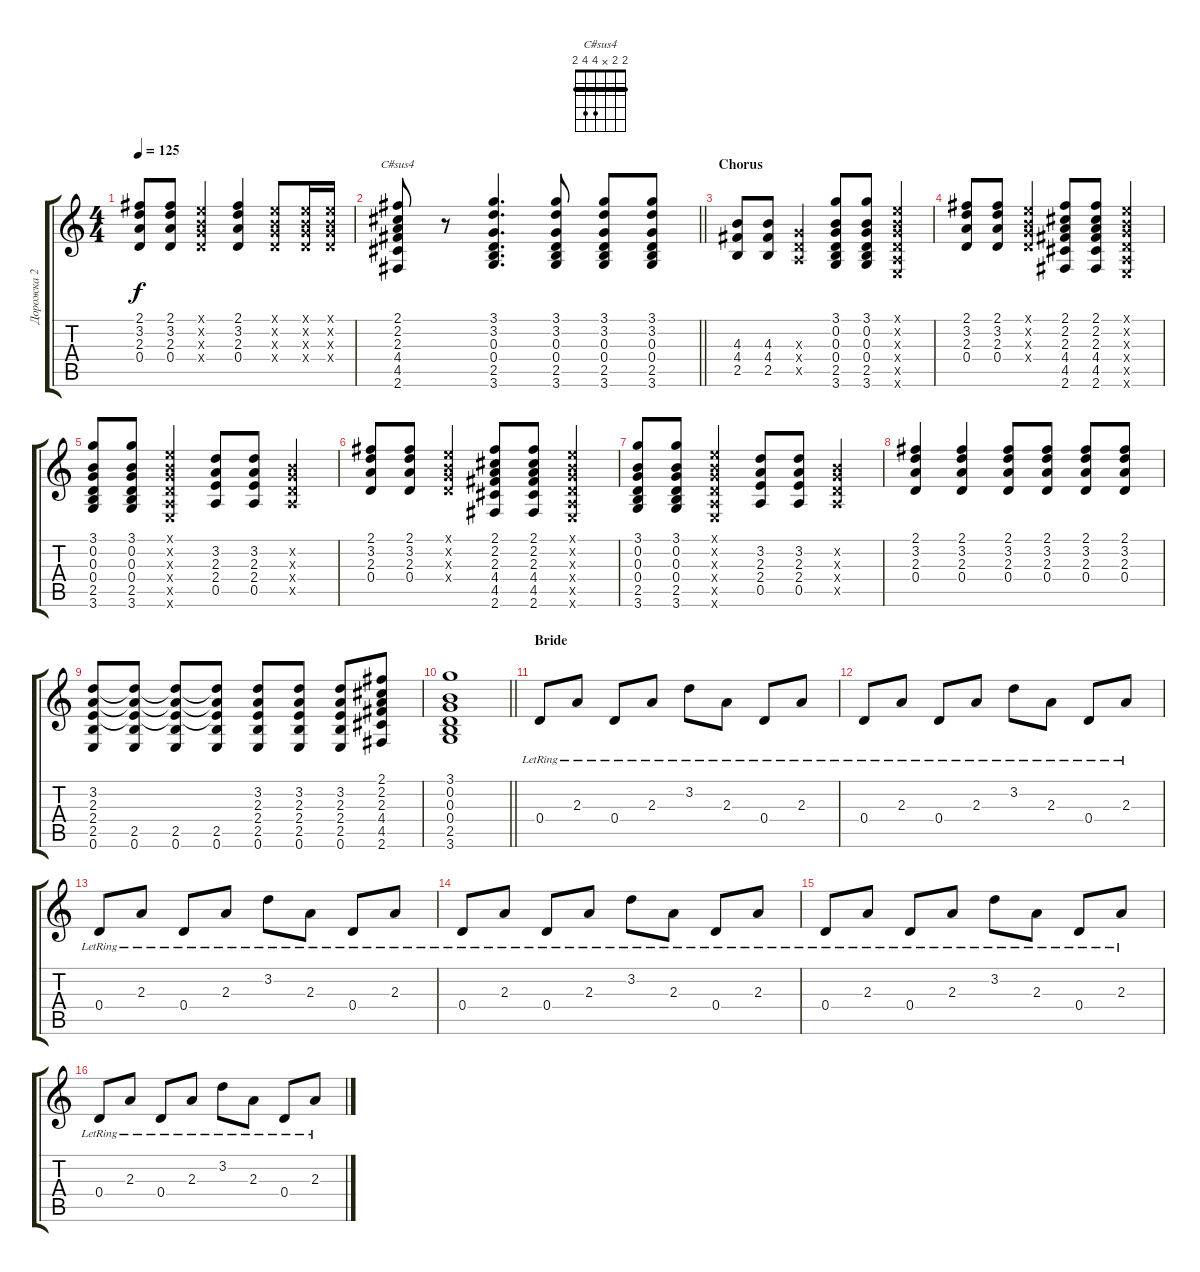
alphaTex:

\track ("Дорожка 2" "Дорожка 2") {instrument acousticguitarsteel}
\staff {score tabs}
\tuning (E4 B3 G3 D3 A2 E2) {hide}
\chord ("C#sus4" 2 2 x 4 4 2) {barre 2}
\ts (4 4)
\tempo 125
\clef g2
\ks c
(2.1 3.2 2.3 0.4).8{dy f} (2.1 3.2 2.3 0.4).8 (0.1{x} 0.2{x} 0.3{x} 0.4{x}).4 (2.1 3.2 2.3 0.4).4 (0.1{x} 0.2{x} 0.3{x} 0.4{x}).8 (0.1{x} 0.2{x} 0.3{x} 0.4{x}).16 (0.1{x} 0.2{x} 0.3{x} 0.4{x}).16 |
\barLineRight lightlight
(2.1 2.2 2.3 4.4 4.5 2.6).8{ch "C#sus4"} r.8 (3.1 3.2 0.3 0.4 2.5 3.6).4{d} (3.1 3.2 0.3 0.4 2.5 3.6).8 (3.1 3.2 0.3 0.4 2.5 3.6).8 (3.1 3.2 0.3 0.4 2.5 3.6).8 |
\section ("" "Сhorus")
(4.3 4.4 2.5).8 (4.3 4.4 2.5).8 (0.3{x} 0.4{x} 0.5{x}).4 (3.1 0.2 0.3 0.4 2.5 3.6).8 (3.1 0.2 0.3 0.4 2.5 3.6).8 (0.1{x} 0.2{x} 0.3{x} 0.4{x} 0.5{x} 0.6{x}).4 |
(2.1 3.2 2.3 0.4).8 (2.1 3.2 2.3 0.4).8 (0.1{x} 0.2{x} 0.3{x} 0.4{x}).4 (2.1 2.2 2.3 4.4 4.5 2.6).8 (2.1 2.2 2.3 4.4 4.5 2.6).8 (0.1{x} 0.2{x} 0.3{x} 0.4{x} 0.5{x} 0.6{x}).4 |
(3.1 0.2 0.3 0.4 2.5 3.6).8 (3.1 0.2 0.3 0.4 2.5 3.6).8 (0.1{x} 0.2{x} 0.3{x} 0.4{x} 0.5{x} 0.6{x}).4 (3.2 2.3 2.4 0.5).8 (3.2 2.3 2.4 0.5).8 (0.2{x} 0.3{x} 0.4{x} 0.5{x}).4 |
(2.1 3.2 2.3 0.4).8 (2.1 3.2 2.3 0.4).8 (0.1{x} 0.2{x} 0.3{x} 0.4{x}).4 (2.1 2.2 2.3 4.4 4.5 2.6).8 (2.1 2.2 2.3 4.4 4.5 2.6).8 (0.1{x} 0.2{x} 0.3{x} 0.4{x} 0.5{x} 0.6{x}).4 |
(3.1 0.2 0.3 0.4 2.5 3.6).8 (3.1 0.2 0.3 0.4 2.5 3.6).8 (0.1{x} 0.2{x} 0.3{x} 0.4{x} 0.5{x} 0.6{x}).4 (3.2 2.3 2.4 0.5).8 (3.2 2.3 2.4 0.5).8 (0.2{x} 0.3{x} 0.4{x} 0.5{x}).4 |
(2.1 3.2 2.3 0.4).4 (2.1 3.2 2.3 0.4).4 (2.1 3.2 2.3 0.4).8 (2.1 3.2 2.3 0.4).8 (2.1 3.2 2.3 0.4).8 (2.1 3.2 2.3 0.4).8 |
(3.2 2.3 2.4 2.5 0.6).8 (3.2{t} 2.3{t} 2.4{t} 2.5 0.6).8 (3.2{t} 2.3{t} 2.4{t} 2.5 0.6).8 (3.2{t} 2.3{t} 2.4{t} 2.5 0.6).8 (3.2 2.3 2.4 2.5 0.6).8 (3.2 2.3 2.4 2.5 0.6).8 (3.2 2.3 2.4 2.5 0.6).8 (2.1 2.2 2.3 4.4 4.5 2.6).8 |
\barLineRight lightlight
(3.1 0.2 0.3 0.4 2.5 3.6).1 |
\section ("" "Bride")
0.4{lr}.8{volume 8} 2.3{lr}.8 0.4{lr}.8 2.3{lr}.8 3.2{lr}.8 2.3{lr}.8 0.4{lr}.8 2.3{lr}.8 |
0.4{lr}.8 2.3{lr}.8 0.4{lr}.8 2.3{lr}.8 3.2{lr}.8 2.3{lr}.8 0.4{lr}.8 2.3{lr}.8{volume 9} |
0.4{lr}.8{volume 10} 2.3{lr}.8 0.4{lr}.8 2.3{lr}.8 3.2{lr}.8{volume 11} 2.3{lr}.8 0.4{lr}.8 2.3{lr}.8 |
0.4{lr}.8{volume 13} 2.3{lr}.8 0.4{lr}.8 2.3{lr}.8 3.2{lr}.8 2.3{lr}.8 0.4{lr}.8 2.3{lr}.8{volume 10} |
0.4{lr}.8{volume 9} 2.3{lr}.8 0.4{lr}.8 2.3{lr}.8 3.2{lr}.8{volume 7} 2.3{lr}.8 0.4{lr}.8 2.3{lr}.8{volume 5} |
0.4{lr}.8 2.3{lr}.8{volume 6} 0.4{lr}.8 2.3{lr}.8{volume 8} 3.2{lr}.8{volume 9} 2.3{lr}.8 0.4{lr}.8 2.3{lr}.8{volume 10}
